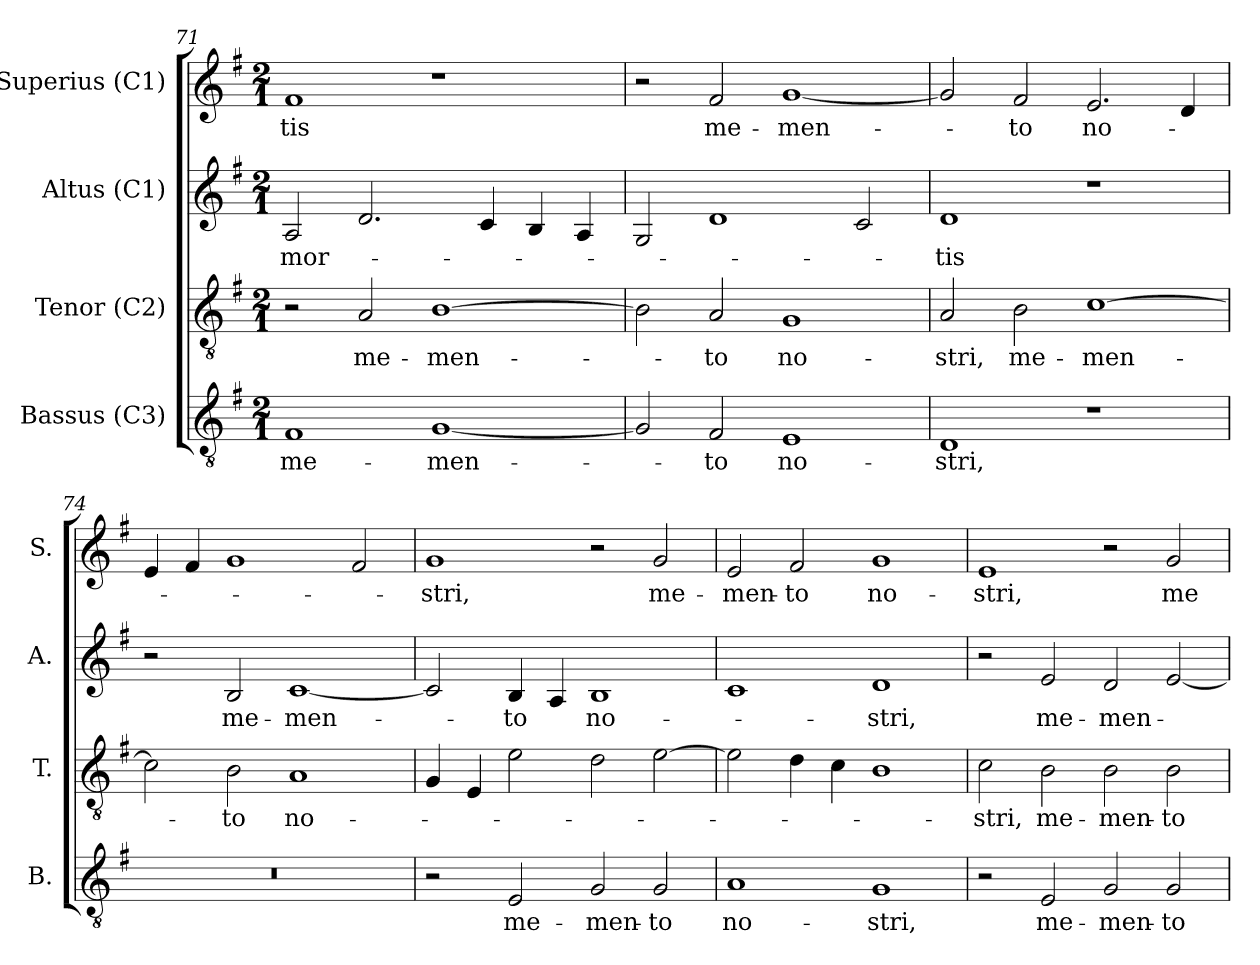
**kern	**text	**kern	**text	**kern	**text	**kern	**text
*part4	*part4	*part3	*part3	*part2	*part2	*part1	*part1
*staff4	*staff4	*staff3	*staff3	*staff2	*staff2	*staff1	*staff1
*I"Bassus (C3)	*	*I"Tenor (C2)	*	*I"Altus (C1)	*	*I"Superius (C1)	*
*I'B.	*	*I'T.	*	*I'A.	*	*I'S.	*
*clefGv2	*	*clefGv2	*	*clefG2	*	*clefG2	*
*	*	*ITrd7c12	*	*ITrd7c12	*	*	*
*k[f#]	*	*k[f#]	*	*k[f#]	*	*k[f#]	*
*G:	*	*G:	*	*G:	*	*G:	*
*M2/1	*	*M2/1	*	*M2/1	*	*M2/1	*
=71	=71	=71	=71	=71	=71	=71	=71
!	!LO:LY:b:color=#000000	!	!	!	!	!	!
!	!	!	!	!	!LO:LY:b:color=#000000	!	!
!	!	!	!	!	!	!	!LO:LY:b:color=#000000
1F#i	me-	2r	.	2AAi/	mor-	1f#i	-tis
!	!	!	!LO:LY:b:color=#000000	!	!	!	!
.	.	2AAi/	me-	2.Di/	.	.	.
!	!LO:LY:b:color=#000000	!	!	!	!	!	!
!	!	!	!LO:LY:b:color=#000000	!	!	!	!
[1Gi	-men-	[1BBi	-men-	.	.	1r	.
.	.	.	.	4Ci/	.	.	.
.	.	.	.	4BBi/	.	.	.
.	.	.	.	4AAi/	.	.	.
=72	=72	=72	=72	=72	=72	=72	=72
2Gi/]	.	2BBi\]	.	2GGi/	.	2r	.
!	!LO:LY:b:color=#000000	!	!	!	!	!	!
!	!	!	!LO:LY:b:color=#000000	!	!	!	!
!	!	!	!	!	!	!	!LO:LY:b:color=#000000
2F#i/	-to	2AAi/	-to	1Di	.	2f#i/	me-
!	!LO:LY:b:color=#000000	!	!	!	!	!	!
!	!	!	!LO:LY:b:color=#000000	!	!	!	!
!	!	!	!	!	!	!	!LO:LY:b:color=#000000
1Ei	no-	1GGi	no-	.	.	[1gi	-men-
.	.	.	.	2Ci/	.	.	.
!!LO:LB:g=z
=73	=73	=73	=73	=73	=73	=73	=73
!	!LO:LY:b:color=#000000	!	!	!	!	!	!
!	!	!	!LO:LY:b:color=#000000	!	!	!	!
!	!	!	!	!	!LO:LY:b:color=#000000	!	!
1Di	-stri,	2AAi/	-stri,	1Di	-tis	2gi/]	.
!	!	!	!LO:LY:b:color=#000000	!	!	!	!
!	!	!	!	!	!	!	!LO:LY:b:color=#000000
.	.	2BBi\	me-	.	.	2f#i/	-to
!	!	!	!LO:LY:b:color=#000000	!	!	!	!
!	!	!	!	!	!	!	!LO:LY:b:color=#000000
1r	.	[1Ci	-men-	1r	.	2.ei/	no-
.	.	.	.	.	.	4di/	.
=74	=74	=74	=74	=74	=74	=74	=74
!LO:N:vis=1	!	!	!	!	!	!	!
0r	.	2Ci\]	.	2r	.	4ei/	.
.	.	.	.	.	.	4f#i/	.
!	!	!	!LO:LY:b:color=#000000	!	!	!	!
!	!	!	!	!	!LO:LY:b:color=#000000	!	!
.	.	2BBi\	-to	2BBi/	me-	1gi	.
!	!	!	!LO:LY:b:color=#000000	!	!	!	!
!	!	!	!	!	!LO:LY:b:color=#000000	!	!
.	.	1AAi	no-	[1Ci	-men-	.	.
.	.	.	.	.	.	2f#i/	.
=75	=75	=75	=75	=75	=75	=75	=75
!	!	!	!	!	!	!	!LO:LY:b:color=#000000
2r	.	4GGi/	.	2Ci/]	.	1gi	-stri,
.	.	4EEi/	.	.	.	.	.
!	!LO:LY:b:color=#000000	!	!	!	!	!	!
!	!	!	!	!	!LO:LY:b:color=#000000	!	!
2Ei/	me-	2Ei\	.	4BBi/	-to	.	.
.	.	.	.	4AAi/	.	.	.
!	!LO:LY:b:color=#000000	!	!	!	!	!	!
!	!	!	!	!	!LO:LY:b:color=#000000	!	!
2Gi/	-men-	2Di\	.	1BBi	no-	2r	.
!	!LO:LY:b:color=#000000	!	!	!	!	!	!
!	!	!	!	!	!	!	!LO:LY:b:color=#000000
2Gi/	-to	[2Ei\	.	.	.	2gi/	me-
=76	=76	=76	=76	=76	=76	=76	=76
!	!LO:LY:b:color=#000000	!	!	!	!	!	!
!	!	!	!	!	!	!	!LO:LY:b:color=#000000
1Ai	no-	2Ei\]	.	1Ci	.	2ei/	-men-
!	!	!	!	!	!	!	!LO:LY:b:color=#000000
.	.	4Di\	.	.	.	2f#i/	-to
.	.	4Ci\	.	.	.	.	.
!	!LO:LY:b:color=#000000	!	!	!	!	!	!
!	!	!	!	!	!LO:LY:b:color=#000000	!	!
!	!	!	!	!	!	!	!LO:LY:b:color=#000000
1Gi	-stri,	1BBi	.	1Di	-stri,	1gi	no-
!!LO:LB:g=z
=77	=77	=77	=77	=77	=77	=77	=77
!	!	!	!LO:LY:b:color=#000000	!	!	!	!
!	!	!	!	!	!	!	!LO:LY:b:color=#000000
2r	.	2Ci\	-stri,	2r	.	1ei	-stri,
!	!LO:LY:b:color=#000000	!	!	!	!	!	!
!	!	!	!LO:LY:b:color=#000000	!	!	!	!
!	!	!	!	!	!LO:LY:b:color=#000000	!	!
2Ei/	me-	2BBi\	me-	2Ei/	me-	.	.
!	!LO:LY:b:color=#000000	!	!	!	!	!	!
!	!	!	!LO:LY:b:color=#000000	!	!	!	!
!	!	!	!	!	!LO:LY:b:color=#000000	!	!
2Gi/	-men-	2BBi\	-men-	2Di/	-men-	2r	.
!	!LO:LY:b:color=#000000	!	!	!	!	!	!
!	!	!	!LO:LY:b:color=#000000	!	!	!	!
!	!	!	!	!	!	!	!LO:LY:b:color=#000000
2Gi/	-to	2BBi\	-to	[2Ei/	.	2gi/	me-
=	=	=	=	=	=	=	=
*-	*-	*-	*-	*-	*-	*-	*-
